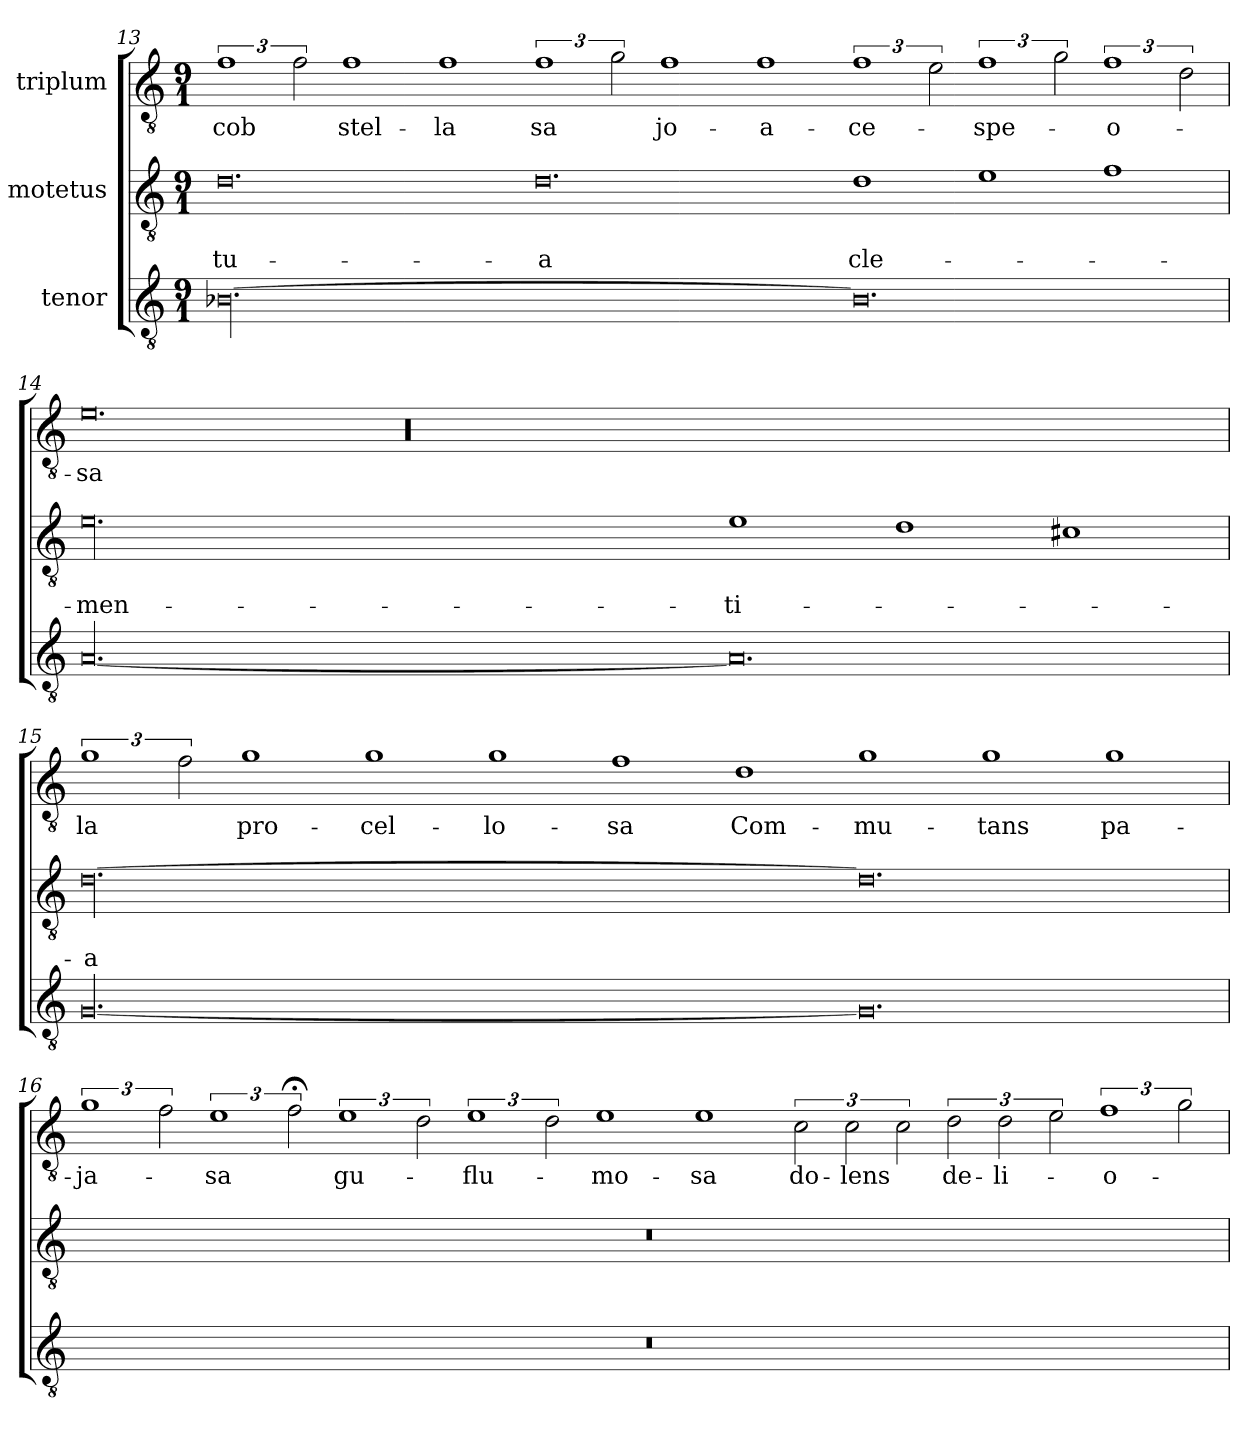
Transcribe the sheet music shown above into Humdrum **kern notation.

**kern	**kern	**text	**text	**kern	**text
*part3	*part2	*part2	*part2	*part1	*part1
*staff3	*staff2	*staff2	*staff2	*staff1	*staff1
*I"tenor	*I"motetus	*	*	*I"triplum	*
*clefGv2	*clefGv2	*	*	*clefGv2	*
*k[]	*k[]	*	*	*k[]	*
*C:	*C:	*	*	*C:	*
*M9/1	*M9/1	*	*	*M9/1	*
=13	=13	=13	=13	=13	=13
[00.B-X\	0.d\	.	tu-	3%2f\	-cob
.	.	.	.	3f\	.
.	.	.	.	1f\	stel-
.	.	.	.	1f\	-la
.	0.d\	.	-a	3%2f\	-sa
.	.	.	.	3g\	.
.	.	.	.	1f\	jo-
.	.	.	.	1f\	-a-
0.B-\]	1d\	.	cle-	3%2f\	ce-
.	.	.	.	3e\	.
.	1e\	.	.	3%2f\	spe-
.	.	.	.	3g\	.
.	1f\	.	.	3%2f\	-o-
.	.	.	.	3d\	.
=14	=14	=14	=14	=14	=14
[00.A/	00.e\	.	-men-	0.e\	-sa
.	.	.	.	00.r	.
0.A/]	1e\	.	-ti-	.	.
.	1d\	.	.	.	.
.	1c#X\	.	.	.	.
=15	=15	=15	=15	=15	=15
[00.G/	[00.d\	.	-a	3%2g\	-la
.	.	.	.	3f\	.
.	.	.	.	1g\	pro-
.	.	.	.	1g\	-cel-
.	.	.	.	1g\	-lo-
.	.	.	.	1f\	-sa
.	.	.	.	1d\	Com-
0.G/]	0.d\]	.	.	1g\	-mu-
.	.	.	.	1g\	-tans
.	.	.	.	1g\	pa-
!!LO:PB:g=z
=16	=16	=16	=16	=16	=16
1%9r	1%9r	.	.	3%2g\	ja-
.	.	.	.	3f\	.
.	.	.	.	3%2e\	-sa
.	.	.	.	3f;<\	.
.	.	.	.	3%2e\	-gu-
.	.	.	.	3d\	.
.	.	.	.	3%2e\	flu-
.	.	.	.	3d\	.
.	.	.	.	1e\	-mo-
.	.	.	.	1e\	-sa
.	.	.	.	3c\	-do-
.	.	.	.	3c\	-lens
.	.	.	.	3c\	.
.	.	.	.	3d\	de-
.	.	.	.	3d\	-li-
.	.	.	.	3e\	.
.	.	.	.	3%2f\	-o-
.	.	.	.	3g\	.
=	=	=	=	=	=
*-	*-	*-	*-	*-	*-
